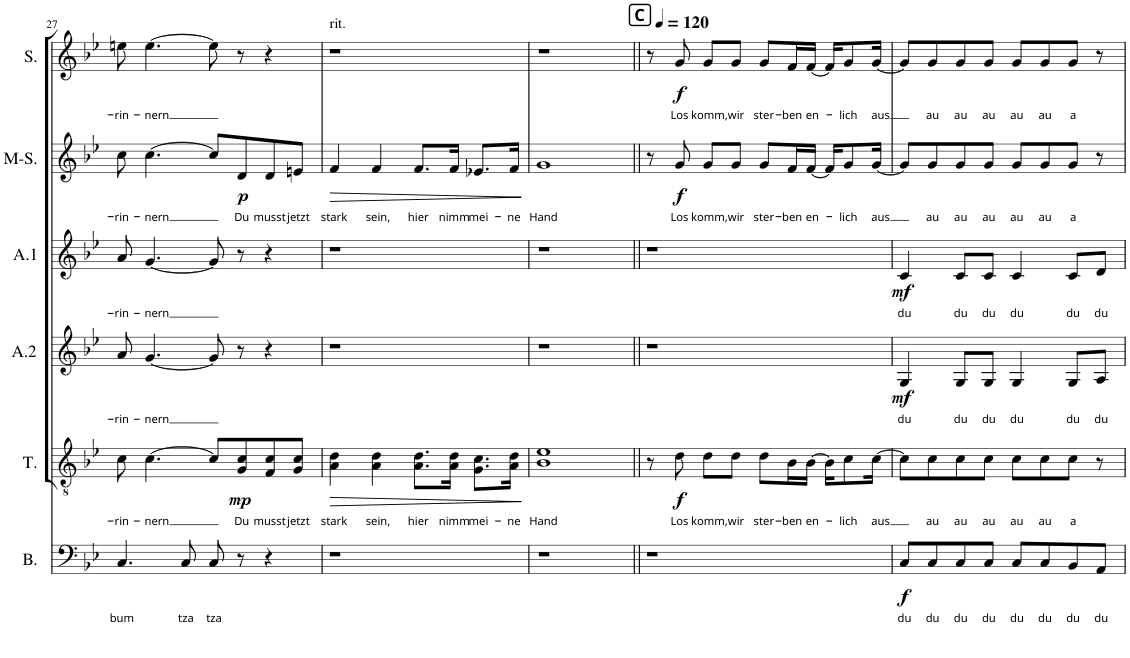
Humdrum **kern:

**kern	**text	**dynam	**kern	**text	**dynam	**kern	**text	**dynam	**kern	**text	**dynam	**kern	**text	**dynam	**kern	**text	**dynam
*part6	*part6	*part6	*part5	*part5	*part5	*part4	*part4	*part4	*part3	*part3	*part3	*part2	*part2	*part2	*part1	*part1	*part1
*staff6	*staff6	*staff6	*staff5	*staff5	*staff5	*staff4	*staff4	*staff4	*staff3	*staff3	*staff3	*staff2	*staff2	*staff2	*staff1	*staff1	*staff1
*I"Bass	*	*	*I"Tenor	*	*	*I"Alt2	*	*	*I"Alt1	*	*	*I"Mezzo-soprano	*	*	*I"Soprano	*	*
*I'B.	*	*	*I'T.	*	*	*I'A.2	*	*	*I'A.1	*	*	*I'M-S.	*	*	*I'S.	*	*
!!LO:PB:g=z
*clefF4	*	*	*clefGv2	*	*	*clefG2	*	*	*clefG2	*	*	*clefG2	*	*	*clefG2	*	*
*	*	*	*Trd7c12	*	*	*	*	*	*	*	*	*	*	*	*	*	*
*k[b-e-]	*	*	*k[b-e-]	*	*	*k[b-e-]	*	*	*k[b-e-]	*	*	*k[b-e-]	*	*	*k[b-e-]	*	*
*g:	*	*	*g:	*	*	*g:	*	*	*g:	*	*	*g:	*	*	*g:	*	*
*M4/4	*	*	*M4/4	*	*	*M4/4	*	*	*M4/4	*	*	*M4/4	*	*	*M4/4	*	*
=27	=27	=27	=27	=27	=27	=27	=27	=27	=27	=27	=27	=27	=27	=27	=27	=27	=27
!	!LO:LY:b	!	!	!LO:LY:b	!	!	!LO:LY:b	!	!	!LO:LY:b	!	!	!LO:LY:b	!	!	!LO:LY:b	!
4.C/	bum	.	8c\	-rin-	.	8a/	-rin-	.	8a/	-rin-	.	8cc\	-rin-	.	8een\	-rin-	.
!	!	!	!	!LO:LY:b	!	!	!LO:LY:b	!	!	!LO:LY:b	!	!	!LO:LY:b	!	!	!LO:LY:b	!
.	.	.	[4.c\	-nern	.	[4.g/	-nern	.	[4.g/	-nern	.	[4.cc\	-nern	.	[4.ee\	-nern	.
!	!LO:LY:b	!	!	!	!	!	!	!	!	!	!	!	!	!	!	!	!
8C/	tza	.	.	.	.	.	.	.	.	.	.	.	.	.	.	.	.
!	!LO:LY:b	!	!	!	!	!	!	!	!	!	!	!	!	!	!	!	!
8C/	tza	.	8c/L]	.	.	8g/]	.	.	8g/]	.	.	8cc/L]	.	.	8ee\]	.	.
!	!	!	!	!LO:LY:b	!LO:DY:b	!	!	!	!	!	!	!	!LO:LY:b	!LO:DY:b	!	!	!
8r	.	.	8G/ 8c/	Du	mp	8r	.	.	8r	.	.	8d/	Du	p	8r	.	.
!	!	!	!	!LO:LY:b	!	!	!	!	!	!	!	!	!LO:LY:b	!	!	!	!
4r	.	.	8F/ 8c/	musst	.	4r	.	.	4r	.	.	8d/	musst	.	4r	.	.
!	!	!	!	!LO:LY:b	!	!	!	!	!	!	!	!	!LO:LY:b	!	!	!	!
.	.	.	8G/ 8c/J	jetzt	.	.	.	.	.	.	.	8en/J	jetzt	.	.	.	.
=28	=28	=28	=28	=28	=28	=28	=28	=28	=28	=28	=28	=28	=28	=28	=28	=28	=28
!	!	!	!	!	!	!	!	!	!	!	!	!	!	!	!LO:TX:a:t=rit.	!	!
!	!	!	!	!LO:LY:b	!	!	!	!	!	!	!	!	!LO:LY:b	!	!	!	!
1r	.	.	4A\ 4d\	stark	.	1r	.	.	1r	.	.	4f/	stark	.	1r	.	.
!	!	!	!	!LO:LY:b	!	!	!	!	!	!	!	!	!LO:LY:b	!	!	!	!
.	.	.	4A\ 4d\	sein,	.	.	.	.	.	.	.	4f/	sein,	.	.	.	.
!	!	!	!	!LO:LY:b	!	!	!	!	!	!	!	!	!LO:LY:b	!	!	!	!
.	.	.	8.A\ 8.d\L	hier	.	.	.	.	.	.	.	8.f/L	hier	.	.	.	.
!	!	!	!	!LO:LY:b	!	!	!	!	!	!	!	!	!LO:LY:b	!	!	!	!
.	.	.	16A\ 16d\Jk	nimm	.	.	.	.	.	.	.	16f/Jk	nimm	.	.	.	.
!	!	!	!	!LO:LY:b	!	!	!	!	!	!	!	!	!LO:LY:b	!	!	!	!
.	.	.	8.G\ 8.c\L	mei-	.	.	.	.	.	.	.	8.e-X/L	mei-	.	.	.	.
!	!	!	!	!LO:LY:b	!	!	!	!	!	!	!	!	!LO:LY:b	!	!	!	!
.	.	.	16A\ 16d\Jk	-ne	.	.	.	.	.	.	.	16f/Jk	-ne	.	.	.	.
=29	=29	=29	=29	=29	=29	=29	=29	=29	=29	=29	=29	=29	=29	=29	=29	=29	=29
!	!	!	!	!LO:LY:b	!	!	!	!	!	!	!	!	!LO:LY:b	!	!	!	!
1r	.	.	1B- 1e-	Hand	.	1r	.	.	1r	.	.	1g	Hand	.	1r	.	.
=30||	=30||	=30||	=30||	=30||	=30||	=30||	=30||	=30||	=30||	=30||	=30||	=30||	=30||	=30||	=30||	=30||	=30||
!!LO:REH:place=s1:a:B:cj:fs=11.6929:t=C
*	*	*	*	*	*	*	*	*	*	*	*	*	*	*	*MM120	*	*
1r	.	.	8r	.	.	1r	.	.	1r	.	.	8r	.	.	8r	.	.
!	!	!	!	!LO:LY:b	!LO:DY:b	!	!	!	!	!	!	!	!LO:LY:b	!LO:DY:b	!	!LO:LY:b	!LO:DY:b
.	.	.	8d\	Los	f	.	.	.	.	.	.	8g/	Los	f	8g/	Los	f
!	!	!	!	!LO:LY:b	!	!	!	!	!	!	!	!	!LO:LY:b	!	!	!LO:LY:b	!
.	.	.	8d\L	komm,	.	.	.	.	.	.	.	8g/L	komm,	.	8g/L	komm,	.
!	!	!	!	!LO:LY:b	!	!	!	!	!	!	!	!	!LO:LY:b	!	!	!LO:LY:b	!
.	.	.	8d\J	wir	.	.	.	.	.	.	.	8g/J	wir	.	8g/J	wir	.
!	!	!	!	!LO:LY:b	!	!	!	!	!	!	!	!	!LO:LY:b	!	!	!LO:LY:b	!
.	.	.	8d\L	ster-	.	.	.	.	.	.	.	8g/L	ster-	.	8g/L	ster-	.
!	!	!	!	!LO:LY:b	!	!	!	!	!	!	!	!	!LO:LY:b	!	!	!LO:LY:b	!
.	.	.	16B-\L	-ben	.	.	.	.	.	.	.	16f/L	-ben	.	16f/L	-ben	.
!	!	!	!	!LO:LY:b	!	!	!	!	!	!	!	!	!LO:LY:b	!	!	!LO:LY:b	!
.	.	.	[16B-\JJ	en-	.	.	.	.	.	.	.	[16f/JJ	en-	.	[16f/JJ	en-	.
.	.	.	16B-\KL]	.	.	.	.	.	.	.	.	16f/KL]	.	.	16f/KL]	.	.
!	!	!	!	!LO:LY:b	!	!	!	!	!	!	!	!	!LO:LY:b	!	!	!LO:LY:b	!
.	.	.	8c\	-lich	.	.	.	.	.	.	.	8g/	-lich	.	8g/	-lich	.
!	!	!	!	!LO:LY:b	!	!	!	!	!	!	!	!	!LO:LY:b	!	!	!LO:LY:b	!
.	.	.	[16c\Jk	aus	.	.	.	.	.	.	.	[16g/Jk	aus	.	[16g/Jk	aus	.
=31	=31	=31	=31	=31	=31	=31	=31	=31	=31	=31	=31	=31	=31	=31	=31	=31	=31
!	!LO:LY:b	!LO:DY:b	!	!	!	!	!LO:LY:b	!LO:DY:b	!	!LO:LY:b	!LO:DY:b	!	!	!	!	!	!
8C/L	du	f	8c\L]	.	.	4G/	du	mf	4c/	du	mf	8g/L]	.	.	8g/L]	.	.
!	!LO:LY:b	!	!	!LO:LY:b	!	!	!	!	!	!	!	!	!LO:LY:b	!	!	!LO:LY:b	!
8C/	du	.	8c\	au	.	.	.	.	.	.	.	8g/	au	.	8g/	au	.
!	!LO:LY:b	!	!	!LO:LY:b	!	!	!LO:LY:b	!	!	!LO:LY:b	!	!	!LO:LY:b	!	!	!LO:LY:b	!
8C/	du	.	8c\	au	.	8G/L	du	.	8c/L	du	.	8g/	au	.	8g/	au	.
!	!LO:LY:b	!	!	!LO:LY:b	!	!	!LO:LY:b	!	!	!LO:LY:b	!	!	!LO:LY:b	!	!	!LO:LY:b	!
8C/J	du	.	8c\J	au	.	8G/J	du	.	8c/J	du	.	8g/J	au	.	8g/J	au	.
!	!LO:LY:b	!	!	!LO:LY:b	!	!	!LO:LY:b	!	!	!LO:LY:b	!	!	!LO:LY:b	!	!	!LO:LY:b	!
8C/L	du	.	8c\L	au	.	4G/	du	.	4c/	du	.	8g/L	au	.	8g/L	au	.
!	!LO:LY:b	!	!	!LO:LY:b	!	!	!	!	!	!	!	!	!LO:LY:b	!	!	!LO:LY:b	!
8C/	du	.	8c\	au	.	.	.	.	.	.	.	8g/	au	.	8g/	au	.
!	!LO:LY:b	!	!	!LO:LY:b	!	!	!LO:LY:b	!	!	!LO:LY:b	!	!	!LO:LY:b	!	!	!LO:LY:b	!
8BB-/	du	.	8c\J	a	.	8G/L	du	.	8c/L	du	.	8g/J	a	.	8g/J	a	.
!	!LO:LY:b	!	!	!	!	!	!LO:LY:b	!	!	!LO:LY:b	!	!	!	!	!	!	!
8AA/J	du	.	8r	.	.	8A/J	du	.	8d/J	du	.	8r	.	.	8r	.	.
=	=	=	=	=	=	=	=	=	=	=	=	=	=	=	=	=	=
*-	*-	*-	*-	*-	*-	*-	*-	*-	*-	*-	*-	*-	*-	*-	*-	*-	*-
